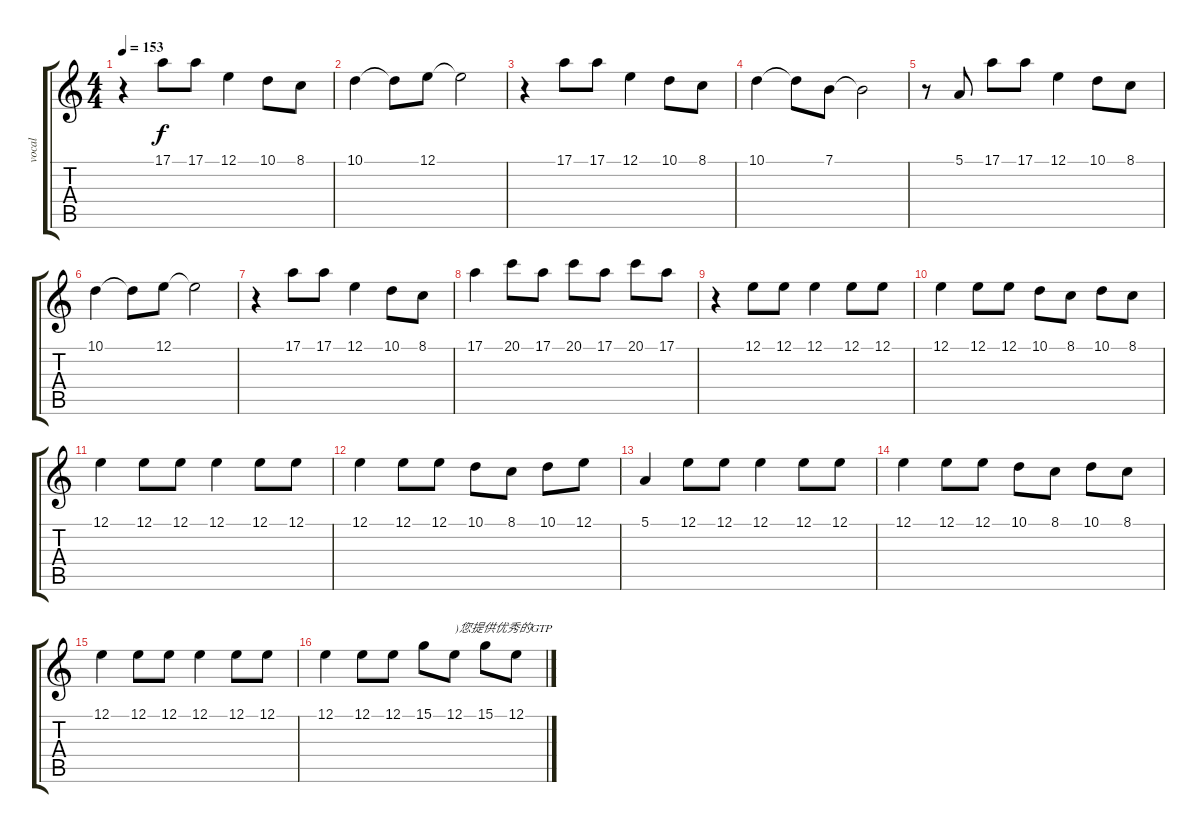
\track ("vocal" "vocal") {instrument frenchhorn}
\staff {score tabs}
\tuning (E4 B3 G3 D3 A2 E2) {hide}
\ts (4 4)
\tempo 153
\clef g2
\ks c
r.4{dy f} 17.1.8 17.1.8 12.1.4 10.1.8 8.1.8 |
10.1.4 10.1{t}.8 12.1.8 12.1{t}.2 |
r.4 17.1.8 17.1.8 12.1.4 10.1.8 8.1.8 |
10.1.4 10.1{t}.8 7.1.8 7.1{t}.2 |
r.8 5.1.8 17.1.8 17.1.8 12.1.4 10.1.8 8.1.8 |
10.1.4 10.1{t}.8 12.1.8 12.1{t}.2 |
r.4 17.1.8 17.1.8 12.1.4 10.1.8 8.1.8 |
17.1.4 20.1.8 17.1.8 20.1.8 17.1.8 20.1.8 17.1.8 |
\ks aminor
r.4 12.1.8 12.1.8 12.1.4 12.1.8 12.1.8 |
12.1.4 12.1.8 12.1.8 10.1.8 8.1.8 10.1.8 8.1.8 |
12.1.4 12.1.8 12.1.8 12.1.4 12.1.8 12.1.8 |
12.1.4 12.1.8 12.1.8 10.1.8 8.1.8 10.1.8 12.1.8 |
5.1.4 12.1.8 12.1.8 12.1.4 12.1.8 12.1.8 |
12.1.4 12.1.8 12.1.8 10.1.8 8.1.8 10.1.8 8.1.8 |
12.1.4 12.1.8 12.1.8 12.1.4 12.1.8 12.1.8 |
12.1.4 12.1.8 12.1.8 15.1.8 12.1.8{txt ")您提供优秀的GTP"} 15.1.8 12.1.8
